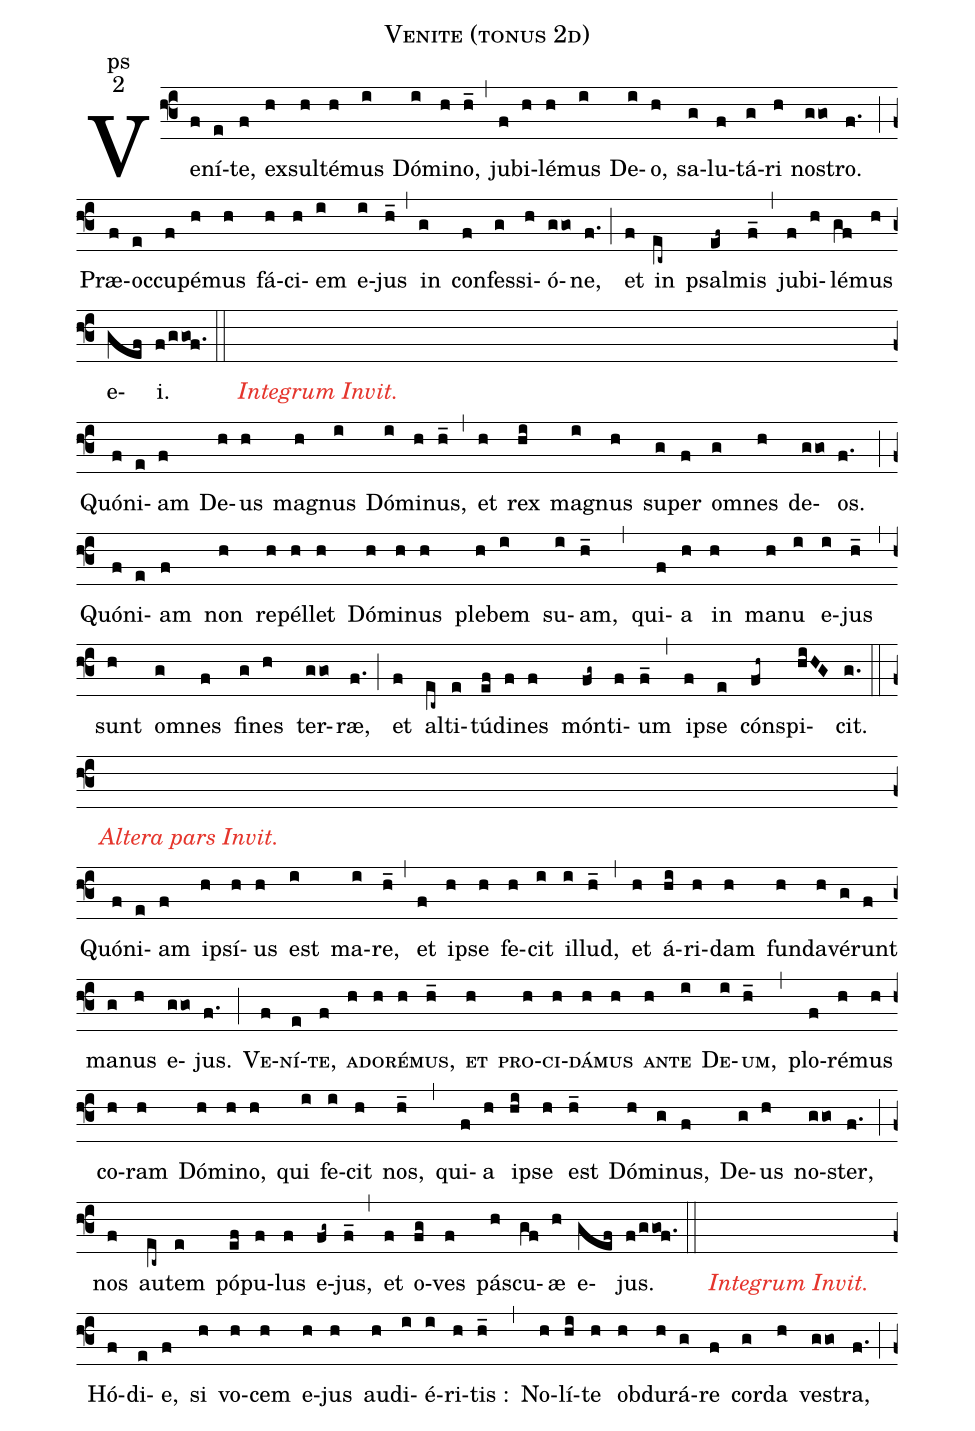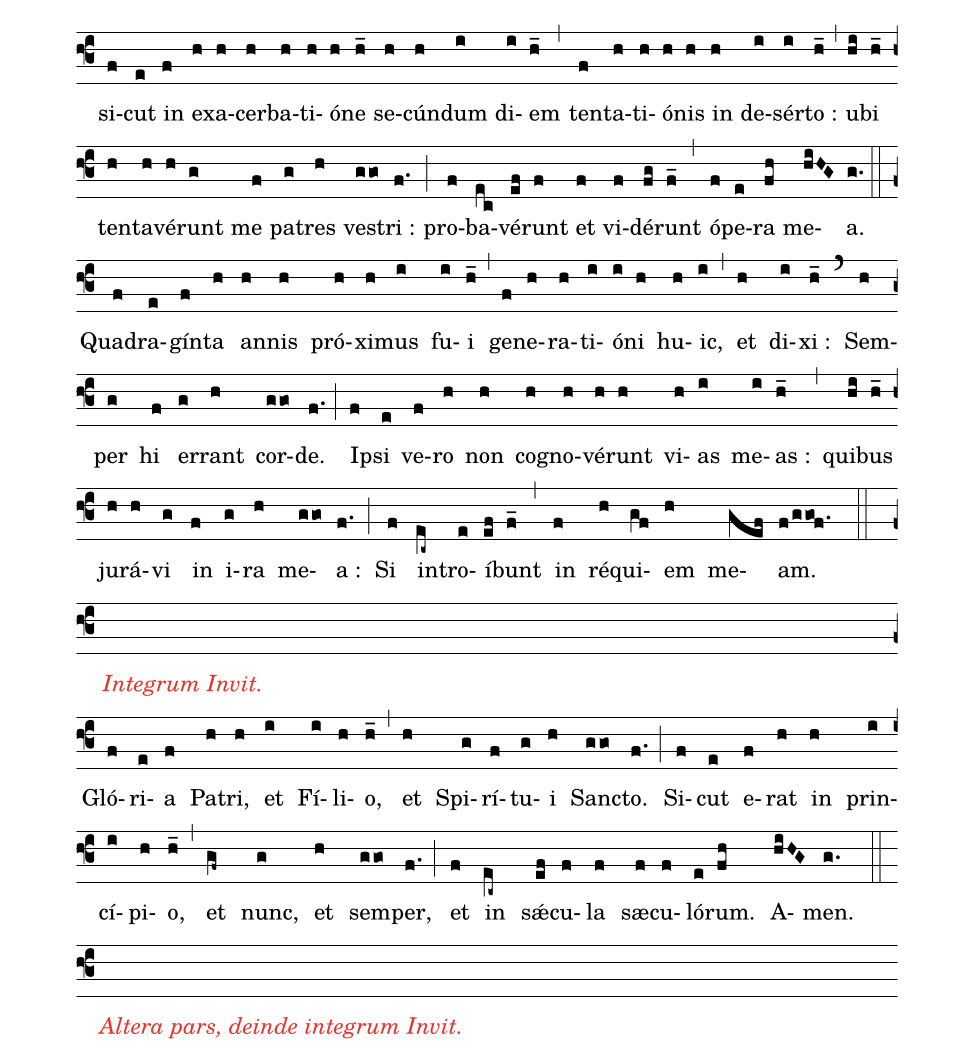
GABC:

name:Venite (tonus 2d);
office-part:ps;
mode:2;
%%
(f3)Ve(f)ní(e)te,(f) ex(h)sul(h)té(h)mus(i) Dó(i)mi(h)no,(h_) (,) ju(f)bi(h)lé(h)mus(i) De(i)o,(h) sa(g)lu(f)tá(g)ri(h) no(ggo)stro.(f.) (;) Præ(f)oc(e)cu(f)pé(h)mus(h) fá(h)ci(h)em(i) e(i)jus(h_) (,) in(g) con(f)fes(g)si(h)ó(ggo)ne,(f.) (;) et(f) in(ec~) psal(ef~)mis(f_) (,) ju(f)bi(h)lé(gf)mus(h) e(gef)i.(f/ggof.) (::) <c><i>Integrum Invit.</i></c>( Z)

Quó(f)ni(e)am(f) De(h)us(h) ma(h)gnus(i) Dó(i)mi(h)nus,(h_) (,) et(h) rex(hi) ma(i)gnus(h) su(g)per(f) om(g)nes(h) de(ggo)os.(f.) (;) Quó(f)ni(e)am(f) non(h) re(h)pél(h)let(h) Dó(h)mi(h)nus(h) ple(h)bem(i) su(i)am,(h_) (,) qui(f)a(h) in(h) ma(h)nu(i) e(i)jus(h_) (,) sunt(h) om(g)nes(f) fi(g)nes(h) ter(ggo)ræ,(f.) (;) et(f) al(ec~)ti(e)tú(ef)di(f)nes(f) món(fg~)ti(f)um(f_) (,) i(f)pse(e) cón(fh~)spi(hiHG)cit.(g.) (::) <c><i>Altera pars Invit.</i></c>( Z)

Quó(f)ni(e)am(f) i(h)psí(h)us(h) est(i) ma(i)re,(h_) (,) et(f) i(h)pse(h) fe(h)cit(i) il(i)lud,(h_) (,) et(h) á(hi)ri(h)dam(h) fun(h)da(h)vé(g)runt(f) ma(g)nus(h) e(ggo)jus.(f.) (;) <sc>Ve(f)ní(e)te,(f) a(h)do(h)ré(h)mus,(h_) et(h) pro(h)ci(h)dá(h)mus(h) an(h)te(i) De(i)um,</sc>(h_) (,) plo(f)ré(h)mus(h) co(h)ram(h) Dó(h)mi(h)no,(h) qui(i) fe(i)cit(h) nos,(h_) (,) qui(f)a(h) i(hi)pse(h) est(h_) Dó(h)mi(g)nus,(f) De(g)us(h) no(ggo)ster,(f.) (;) nos(f) au(ec~)tem(e) pó(ef)pu(f)lus(f) e(fg~)jus,(f_) (,) et(f) o(fg)ves(f) pá(h)scu(gf)æ(h) e(gef)jus.(f/ggof.) (::) <c><i>Integrum Invit.</i></c>( Z)

Hó(f)di(e)e,(f) si(h) vo(h)cem(h) e(h)jus(h) au(h)di(i)é(i)ri(h)tis :(h_) (,) No(h)lí(hi)te(h) ob(h)du(h)rá(g)re(f) cor(g)da(h) ve(ggo)stra,(f.) (;) si(f)cut(e) in(f) e(h)xa(h)cer(h)ba(h)ti(h)ó(h)ne(h_) se(h)cún(h)dum(i) di(i)em(h_) (,) ten(f)ta(h)ti(h)ó(h)nis(h) in(h) de(i)sér(i)to :(h_) (,) u(hi)bi(h_) ten(h)ta(h)vé(h)runt(g) me(f) pa(g)tres(h) ve(ggo)stri :(f.) (;) pro(f)ba(ec)vé(ef)runt(f) et(f) vi(f)dé(fg)runt(f_) (,) ó(f)pe(e)ra(fh) me(hiHG)a.(g.) (::) <c><i>Altera pars Invit.</i></c>(Z)

Qua(f)dra(e)gín(f)ta(h) an(h)nis(h) pró(h)xi(h)mus(i) fu(i)i(h_) (,) ge(f)ne(h)ra(h)ti(i)ó(i)ni(h) hu(h)ic,(i) (,) et(h) di(i)xi :(h_) (`) Sem(h)per(g) hi(f) er(g)rant(h) cor(ggo)de.(f.) (;) I(f)psi(e) ve(f)ro(h) non(h) co(h)gno(h)vé(h)runt(h) vi(h)as(i) me(i)as :(h_) (,) qui(hi)bus(h_) ju(h)rá(h)vi(g) in(f) i(g)ra(h) me(ggo)a :(f.) (;) Si(f) in(ec~)tro(e)í(ef)bunt(f_) (,) in(f) ré(h)qui(gf)em(h) me(gef)am.(f/ggof. ::) <c><i>Integrum Invit.</i></c>( Z)

Gló(f)ri(e)a(f) Pa(h)tri,(h) et(i) Fí(i)li(h)o,(h_) (,) et(h) Spi(g)rí(f)tu(g)i(h) San(ggo)cto.(f.) (;) Si(f)cut(e) e(f)rat(h) in(h) prin(i)cí(i)pi(h)o,(h_) (,) et(gf~) nunc,(g) et(h) sem(ggo)per,(f.) (;) et(f) in(ec~) sǽ(ef)cu(f)la(f) sæ(f)cu(f)ló(e)rum.(fh) A(hiHG)men.(g. ::) <c><i>Altera pars, deinde integrum Invit.</i></c>( )
